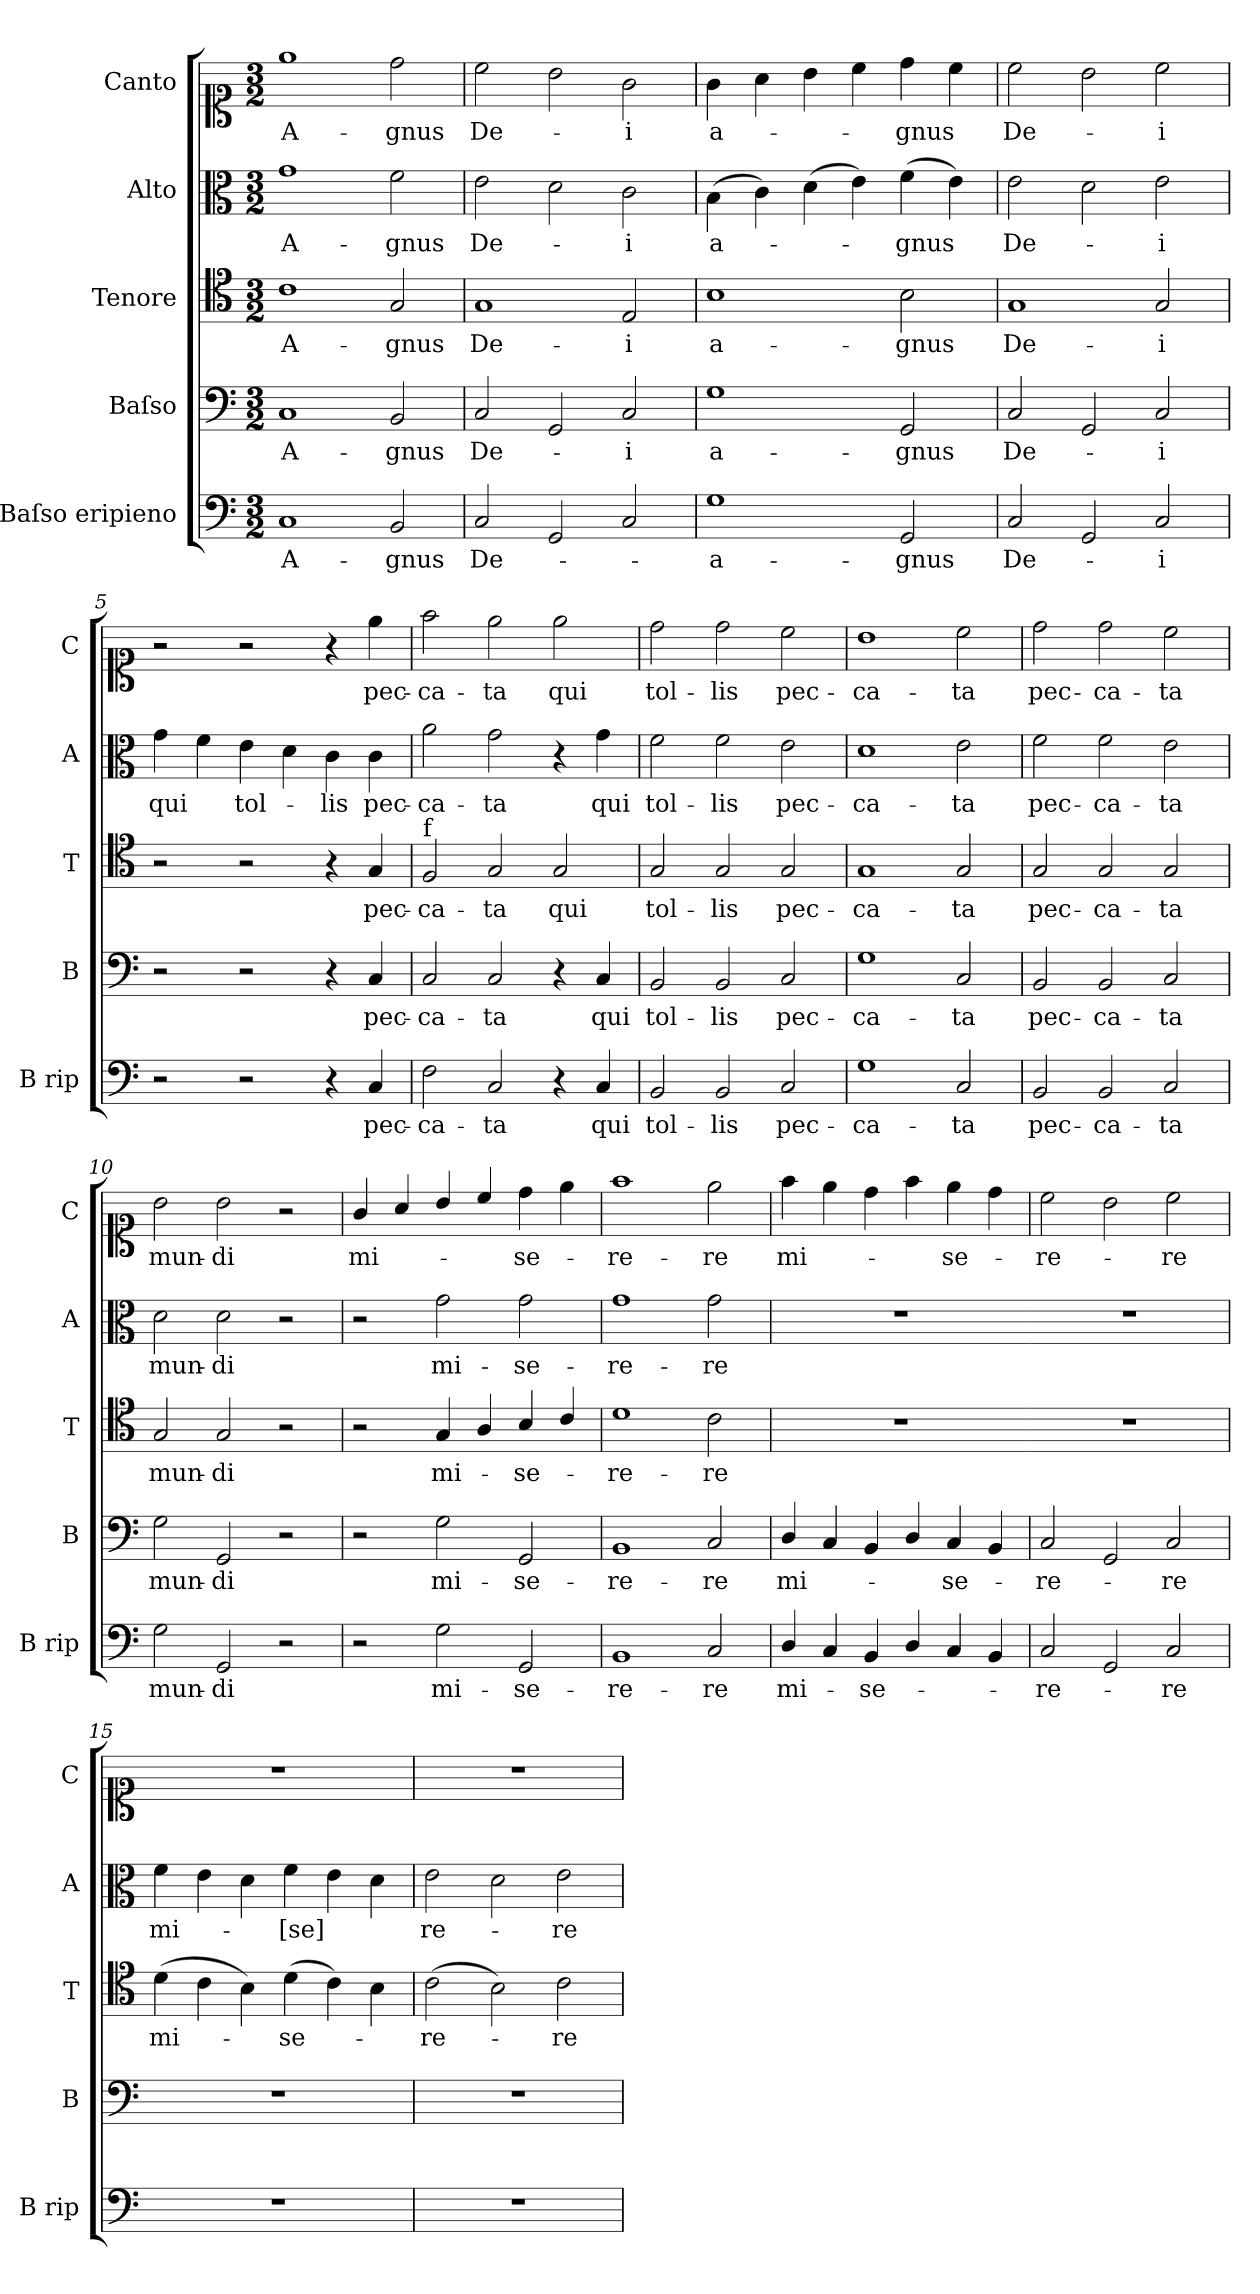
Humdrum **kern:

**kern	**text	**kern	**text	**kern	**text	**kern	**text	**kern	**text
*part5	*part5	*part4	*part4	*part3	*part3	*part2	*part2	*part1	*part1
*staff5	*staff5	*staff4	*staff4	*staff3	*staff3	*staff2	*staff2	*staff1	*staff1
*I"Baſso eripieno	*	*I"Baſso	*	*I"Tenore	*	*I"Alto	*	*I"Canto	*
*I'B rip	*	*I'B	*	*I'T	*	*I'A	*	*I'C	*
*clefF4	*	*clefF4	*	*clefC4	*	*clefC3	*	*clefC1	*
*k[]	*	*k[]	*	*k[]	*	*k[]	*	*k[]	*
*M3/2	*	*M3/2	*	*M3/2	*	*M3/2	*	*M3/2	*
=1	=1	=1	=1	=1	=1	=1	=1	=1	=1
1C	A-	1C	A-	1c	A-	1g	A-	1ee	A-
2BB/	-gnus	2BB/	-gnus	2G/	-gnus	2f\	-gnus	2dd\	-gnus
=2	=2	=2	=2	=2	=2	=2	=2	=2	=2
2C/	De-	2C/	De-	1G	De-	2e\	De-	2cc\	De-
2GG/	.	2GG/	.	.	.	2d\	.	2b\	.
2C/	.	2C/	-i	2E/	-i	2c\	-i	2g\	-i
=3	=3	=3	=3	=3	=3	=3	=3	=3	=3
1G	a-	1G	a-	1B	a-	(4B\	a-	4g\	a-
.	.	.	.	.	.	4c\)	.	4a\	.
.	.	.	.	.	.	(4d\	.	4b\	.
.	.	.	.	.	.	4e\)	.	4cc\	.
2GG/	-gnus	2GG/	-gnus	2B\	-gnus	(4f\	-gnus	4dd\	-gnus
.	.	.	.	.	.	4e\)	.	4cc\	.
=4	=4	=4	=4	=4	=4	=4	=4	=4	=4
2C/	De-	2C/	De-	1G	De-	2e\	De-	2cc\	De-
2GG/	.	2GG/	.	.	.	2d\	.	2b\	.
2C/	-i	2C/	-i	2G/	-i	2e\	-i	2cc\	-i
=5	=5	=5	=5	=5	=5	=5	=5	=5	=5
2r	.	2r	.	2r	.	4g\	qui	2r	.
.	.	.	.	.	.	4f\	.	.	.
2r	.	2r	.	2r	.	4e\	tol-	2r	.
.	.	.	.	.	.	4d\	.	.	.
4r	.	4r	.	4r	.	4c\	-lis	4r	.
4C/	pec-	4C/	pec-	4G/	pec-	4c\	pec-	4ee\	pec-
=6	=6	=6	=6	=6	=6	=6	=6	=6	=6
!	!	!	!	!LO:TX:a:t=f	!	!	!	!	!
2F\	-ca-	2C/	-ca-	2F/	-ca-	2a\	-ca-	2ff\	-ca-
2C/	-ta	2C/	-ta	2G/	-ta	2g\	-ta	2ee\	-ta
4r	.	4r	.	2G/	qui	4r	.	2ee\	qui
4C/	qui	4C/	qui	.	.	4g\	qui	.	.
=7	=7	=7	=7	=7	=7	=7	=7	=7	=7
2BB/	tol-	2BB/	tol-	2G/	tol-	2f\	tol-	2dd\	tol-
2BB/	-lis	2BB/	-lis	2G/	-lis	2f\	-lis	2dd\	-lis
2C/	pec-	2C/	pec-	2G/	pec-	2e\	pec-	2cc\	pec-
=8	=8	=8	=8	=8	=8	=8	=8	=8	=8
1G	-ca-	1G	-ca-	1G	-ca-	1d	-ca-	1b	-ca-
2C/	-ta	2C/	-ta	2G/	-ta	2e\	-ta	2cc\	-ta
=9	=9	=9	=9	=9	=9	=9	=9	=9	=9
2BB/	pec-	2BB/	pec-	2G/	pec-	2f\	pec-	2dd\	pec-
2BB/	-ca-	2BB/	-ca-	2G/	-ca-	2f\	-ca-	2dd\	-ca-
2C/	-ta	2C/	-ta	2G/	-ta	2e\	-ta	2cc\	-ta
=10	=10	=10	=10	=10	=10	=10	=10	=10	=10
2G\	mun-	2G\	mun-	2G/	mun-	2d\	mun-	2b\	mun-
2GG/	-di	2GG/	-di	2G/	-di	2d\	-di	2b\	-di
2r	.	2r	.	2r	.	2r	.	2r	.
=11	=11	=11	=11	=11	=11	=11	=11	=11	=11
2r	.	2r	.	2r	.	2r	.	4g/	mi-
.	.	.	.	.	.	.	.	4a/	.
2G\	mi-	2G\	mi-	4G/	mi-	2g\	mi-	4b/	.
.	.	.	.	4A/	.	.	.	4cc/	.
2GG/	-se-	2GG/	-se-	4B/	-se-	2g\	-se-	4dd\	-se-
.	.	.	.	4c/	.	.	.	4ee\	.
=12	=12	=12	=12	=12	=12	=12	=12	=12	=12
1BB	-re-	1BB	-re-	1d	-re-	1g	-re-	1ff	-re-
2C/	-re	2C/	-re	2c\	-re	2g\	-re	2ee\	-re
=13	=13	=13	=13	=13	=13	=13	=13	=13	=13
4D/	mi-	4D/	mi-	1.r	.	1.r	.	4ff\	mi-
4C/	.	4C/	.	.	.	.	.	4ee\	.
4BB/	-se-	4BB/	.	.	.	.	.	4dd\	.
4D/	.	4D/	.	.	.	.	.	4ff\	.
4C/	.	4C/	-se-	.	.	.	.	4ee\	-se-
4BB/	.	4BB/	.	.	.	.	.	4dd\	.
=14	=14	=14	=14	=14	=14	=14-	=14	=14	=14
2C/	-re-	2C/	-re-	1.r	.	1.r	.	2cc\	-re-
2GG/	.	2GG/	.	.	.	.	.	2b\	.
2C/	-re	2C/	-re	.	.	.	.	2cc\	-re
=15	=15	=15	=15	=15	=15	=15	=15	=15	=15
1.r	.	1.r	.	(4d\	mi-	4f\	mi-	1.r	.
.	.	.	.	4c\	.	4e\	.	.	.
.	.	.	.	4B\)	.	4d\	.	.	.
.	.	.	.	(4d\	-se-	4f\	[se]	.	.
.	.	.	.	4c\)	.	4e\	.	.	.
.	.	.	.	4B\	.	4d\	.	.	.
=16	=16	=16	=16	=16	=16	=16	=16	=16	=16
1.r	.	1.r	.	(2c\	-re-	2e\	-re-	1.r	.
.	.	.	.	2B\)	.	2d\	.	.	.
.	.	.	.	2c\	-re	2e\	-re	.	.
=	=	=	=	=	=	=	=	=	=
*-	*-	*-	*-	*-	*-	*-	*-	*-	*-
